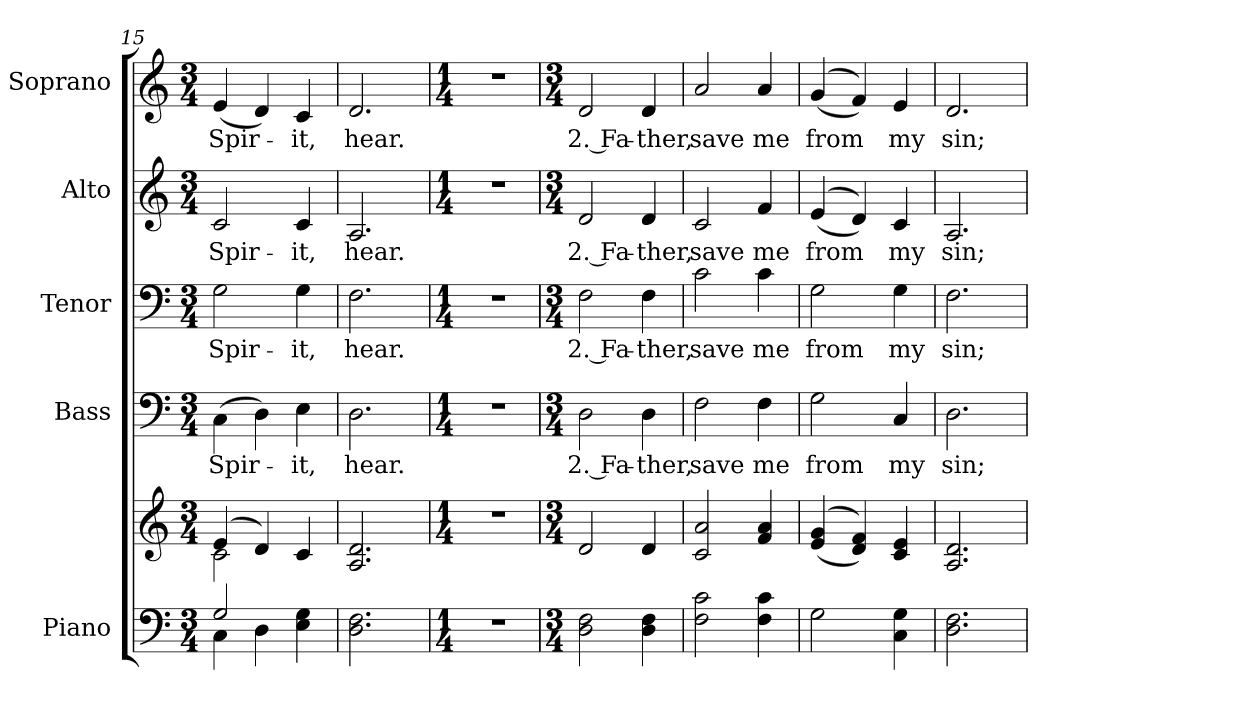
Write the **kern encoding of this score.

**kern	**kern	**kern	**text	**kern	**text	**kern	**text	**kern	**text
*part5	*part5	*part4	*part4	*part3	*part3	*part2	*part2	*part1	*part1
*staff6	*staff5	*staff4	*staff4	*staff3	*staff3	*staff2	*staff2	*staff1	*staff1
*I"Piano	*	*I"Bass	*	*I"Tenor	*	*I"Alto	*	*I"Soprano	*
*I'Pno.	*	*I'B.	*	*I'T.	*	*I'A.	*	*I'S.	*
*clefF4	*clefG2	*clefF4	*	*clefF4	*	*clefG2	*	*clefG2	*
*k[]	*k[]	*k[]	*	*k[]	*	*k[]	*	*k[]	*
*C:	*C:	*C:	*	*C:	*	*C:	*	*C:	*
*M3/4	*M3/4	*M3/4	*	*M3/4	*	*M3/4	*	*M3/4	*
=15	=15	=15	=15	=15	=15	=15	=15	=15	=15
*^	*^	*	*	*	*	*	*	*	*
!	!	!	!	!	!LO:LY:b:color=#000000	!	!	!	!	!	!
!	!	!	!	!	!	!	!LO:LY:b:color=#000000	!	!	!	!
!	!	!	!	!	!	!	!	!	!LO:LY:b:color=#000000	!	!
!	!	!	!	!	!	!	!	!	!	!	!LO:LY:b:color=#000000
2Gi/	4Ci\	(4ei/	2ci\	(4Ci\	Spir-	2Gi\	Spir-	2ci/	Spir-	(4ei/	Spir-
.	4Di\	4di/)	.	4Di\)	.	.	.	.	.	4di/)	.
!	!	!	!	!	!LO:LY:b:color=#000000	!	!	!	!	!	!
!	!	!	!	!	!	!	!LO:LY:b:color=#000000	!	!	!	!
!	!	!	!	!	!	!	!	!	!LO:LY:b:color=#000000	!	!
!	!	!	!	!	!	!	!	!	!	!	!LO:LY:b:color=#000000
4Ei\ 4Gi	4ryy	4ci/	4ryy	4Ei\	-it,	4Gi\	-it,	4ci/	-it,	4ci/	-it,
*v	*v	*	*	*	*	*	*	*	*	*	*
*	*v	*v	*	*	*	*	*	*	*	*
=16	=16	=16	=16	=16	=16	=16	=16	=16	=16
*^	*^	*	*	*	*	*	*	*	*
!	!	!	!	!	!LO:LY:b:color=#000000	!	!	!	!	!	!
*v	*v	*	*	*	*	*	*	*	*	*	*
*	*v	*v	*	*	*	*	*	*	*	*
*^	*^	*	*	*	*	*	*	*	*
!	!	!	!	!	!	!	!LO:LY:b:color=#000000	!	!	!	!
*v	*v	*	*	*	*	*	*	*	*	*	*
*	*v	*v	*	*	*	*	*	*	*	*
*^	*^	*	*	*	*	*	*	*	*
!	!	!	!	!	!	!	!	!	!LO:LY:b:color=#000000	!	!
*v	*v	*	*	*	*	*	*	*	*	*	*
*	*v	*v	*	*	*	*	*	*	*	*
*^	*^	*	*	*	*	*	*	*	*
!	!	!	!	!	!	!	!	!	!	!	!LO:LY:b:color=#000000
*v	*v	*	*	*	*	*	*	*	*	*	*
*	*v	*v	*	*	*	*	*	*	*	*
2.Di\ 2.Fi	2.Ai/ 2.di	2.Di\	hear.	2.Fi\	hear.	2.Ai/	hear.	2.di/	hear.
!!LO:PB:g=z
=17	=17	=17	=17	=17	=17	=17	=17	=17	=17
*M1/4	*M1/4	*M1/4	*	*M1/4	*	*M1/4	*	*M1/4	*
!LO:N:vis=1	!LO:N:vis=1	!LO:N:vis=1	!	!LO:N:vis=1	!	!LO:N:vis=1	!	!LO:N:vis=1	!
4r	4r	4r	.	4r	.	4r	.	4r	.
=18	=18	=18	=18	=18	=18	=18	=18	=18	=18
*M3/4	*M3/4	*M3/4	*	*M3/4	*	*M3/4	*	*M3/4	*
!	!	!	!LO:LY:b:color=#000000	!	!	!	!	!	!
!	!	!	!	!	!LO:LY:b:color=#000000	!	!	!	!
!	!	!	!	!	!	!	!LO:LY:b:color=#000000	!	!
!	!	!	!	!	!	!	!	!	!LO:LY:b:color=#000000
2Di\ 2Fi	2di/	2Di\	2. Fa-	2Fi\	2. Fa-	2di/	2. Fa-	2di/	2. Fa-
!	!	!	!LO:LY:b:color=#000000	!	!	!	!	!	!
!	!	!	!	!	!LO:LY:b:color=#000000	!	!	!	!
!	!	!	!	!	!	!	!LO:LY:b:color=#000000	!	!
!	!	!	!	!	!	!	!	!	!LO:LY:b:color=#000000
4Di\ 4Fi	4di/	4Di\	-ther,	4Fi\	-ther,	4di/	-ther,	4di/	-ther,
=19	=19	=19	=19	=19	=19	=19	=19	=19	=19
!	!	!	!LO:LY:b:color=#000000	!	!	!	!	!	!
!	!	!	!	!	!LO:LY:b:color=#000000	!	!	!	!
!	!	!	!	!	!	!	!LO:LY:b:color=#000000	!	!
!	!	!	!	!	!	!	!	!	!LO:LY:b:color=#000000
2Fi\ 2ci	2ci/ 2ai	2Fi\	save	2ci\	save	2ci/	save	2ai/	save
!	!	!	!LO:LY:b:color=#000000	!	!	!	!	!	!
!	!	!	!	!	!LO:LY:b:color=#000000	!	!	!	!
!	!	!	!	!	!	!	!LO:LY:b:color=#000000	!	!
!	!	!	!	!	!	!	!	!	!LO:LY:b:color=#000000
4Fi\ 4ci	4fi/ 4ai	4Fi\	me	4ci\	me	4fi/	me	4ai/	me
!!LO:PB:g=z
=20	=20	=20	=20	=20	=20	=20	=20	=20	=20
!	!	!	!LO:LY:b:color=#000000	!	!	!	!	!	!
!	!	!	!	!	!LO:LY:b:color=#000000	!	!	!	!
!	!	!	!	!	!	!	!LO:LY:b:color=#000000	!	!
!	!	!	!	!	!	!	!	!	!LO:LY:b:color=#000000
2Gi\	((4ei/ 4gi	2Gi\	from	2Gi\	from	((4ei/	from	((4gi/	from
.	4di/ 4fi))	.	.	.	.	4di/))	.	4fi/))	.
!	!	!	!LO:LY:b:color=#000000	!	!	!	!	!	!
!	!	!	!	!	!LO:LY:b:color=#000000	!	!	!	!
!	!	!	!	!	!	!	!LO:LY:b:color=#000000	!	!
!	!	!	!	!	!	!	!	!	!LO:LY:b:color=#000000
4Ci\ 4Gi	4ci/ 4ei	4Ci/	my	4Gi\	my	4ci/	my	4ei/	my
=21	=21	=21	=21	=21	=21	=21	=21	=21	=21
!	!	!	!LO:LY:b:color=#000000	!	!	!	!	!	!
!	!	!	!	!	!LO:LY:b:color=#000000	!	!	!	!
!	!	!	!	!	!	!	!LO:LY:b:color=#000000	!	!
!	!	!	!	!	!	!	!	!	!LO:LY:b:color=#000000
2.Di\ 2.Fi	2.Ai/ 2.di	2.Di\	sin;	2.Fi\	sin;	2.Ai/	sin;	2.di/	sin;
=	=	=	=	=	=	=	=	=	=
*-	*-	*-	*-	*-	*-	*-	*-	*-	*-
